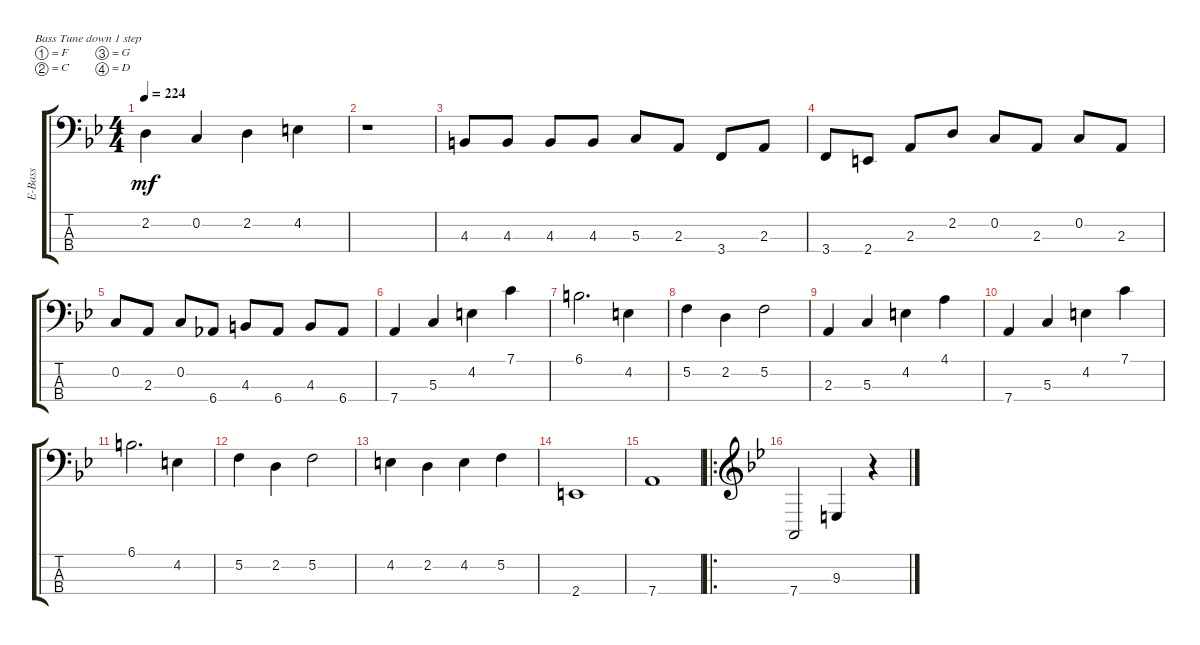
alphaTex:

\defaultSystemsLayout 4
\bracketExtendMode groupsimilarinstruments
\otherSystemsTrackNameOrientation horizontal
\track ("Electric Bass" "E-Bass") {instrument electricbassfinger}
\staff {score tabs}
\tuning (F2 C2 G1 D1)
\ts (4 4)
\tempo 224
\clef f4
\scale
0.333333
\ks bb
2.2{acc forcenatural}.4{dy mf} 0.2{acc forcenatural}.4 2.2{acc forcenatural}.4 4.2{acc #}.4 |
\scale
0.333333 r.1 |
\scale
0.333333 4.3{acc #}.8 4.3{acc #}.8 4.3{acc #}.8 4.3{acc #}.8 5.3{acc forcenatural}.8 2.3{acc forcenatural}.8 3.4{acc forcenatural}.8 2.3{acc forcenatural}.8 |
\scale
0.333333 3.4{acc forcenatural}.8 2.4{acc #}.8 2.3{acc forcenatural}.8 2.2{acc forcenatural}.8 0.2{acc forcenatural}.8 2.3{acc forcenatural}.8 0.2{acc forcenatural}.8 2.3{acc forcenatural}.8 |
\scale
0.333333 0.2{acc forcenatural}.8 2.3{acc forcenatural}.8 0.2{acc forcenatural}.8 6.4{acc b}.8 4.3{acc #}.8 6.4{acc b}.8 4.3{acc #}.8 6.4{acc b}.8 |
\scale
0.333333 7.4{acc forcenatural}.4 5.3{acc forcenatural}.4 4.2{acc #}.4 7.1{acc forcenatural}.4 |
\scale
0.333333 6.1{acc #}.2{d} 4.2{acc #}.4 |
\scale
0.333333 5.2{acc forcenatural}.4 2.2{acc forcenatural}.4 5.2{acc forcenatural}.2 |
\scale
0.333333 2.3{acc forcenatural}.4 5.3{acc forcenatural}.4 4.2{acc #}.4 4.1{acc forcenatural}.4 |
\scale
0.333333 7.4{acc forcenatural}.4 5.3{acc forcenatural}.4 4.2{acc #}.4 7.1{acc forcenatural}.4 |
\scale
0.333333 6.1{acc #}.2{d} 4.2{acc #}.4 |
\scale
0.333333 5.2{acc forcenatural}.4 2.2{acc forcenatural}.4 5.2{acc forcenatural}.2 |
\scale
0.333333 4.2{acc #}.4 2.2{acc forcenatural}.4 4.2{acc #}.4 5.2{acc forcenatural}.4 |
\scale
0.333333 2.4{acc #}.1 |
\scale
0.333333 7.4{acc forcenatural}.1 |
\ro
\clef g2
\scale
0.373737 7.4{acc forcenatural}.2 9.3{acc #}.4 r.4
